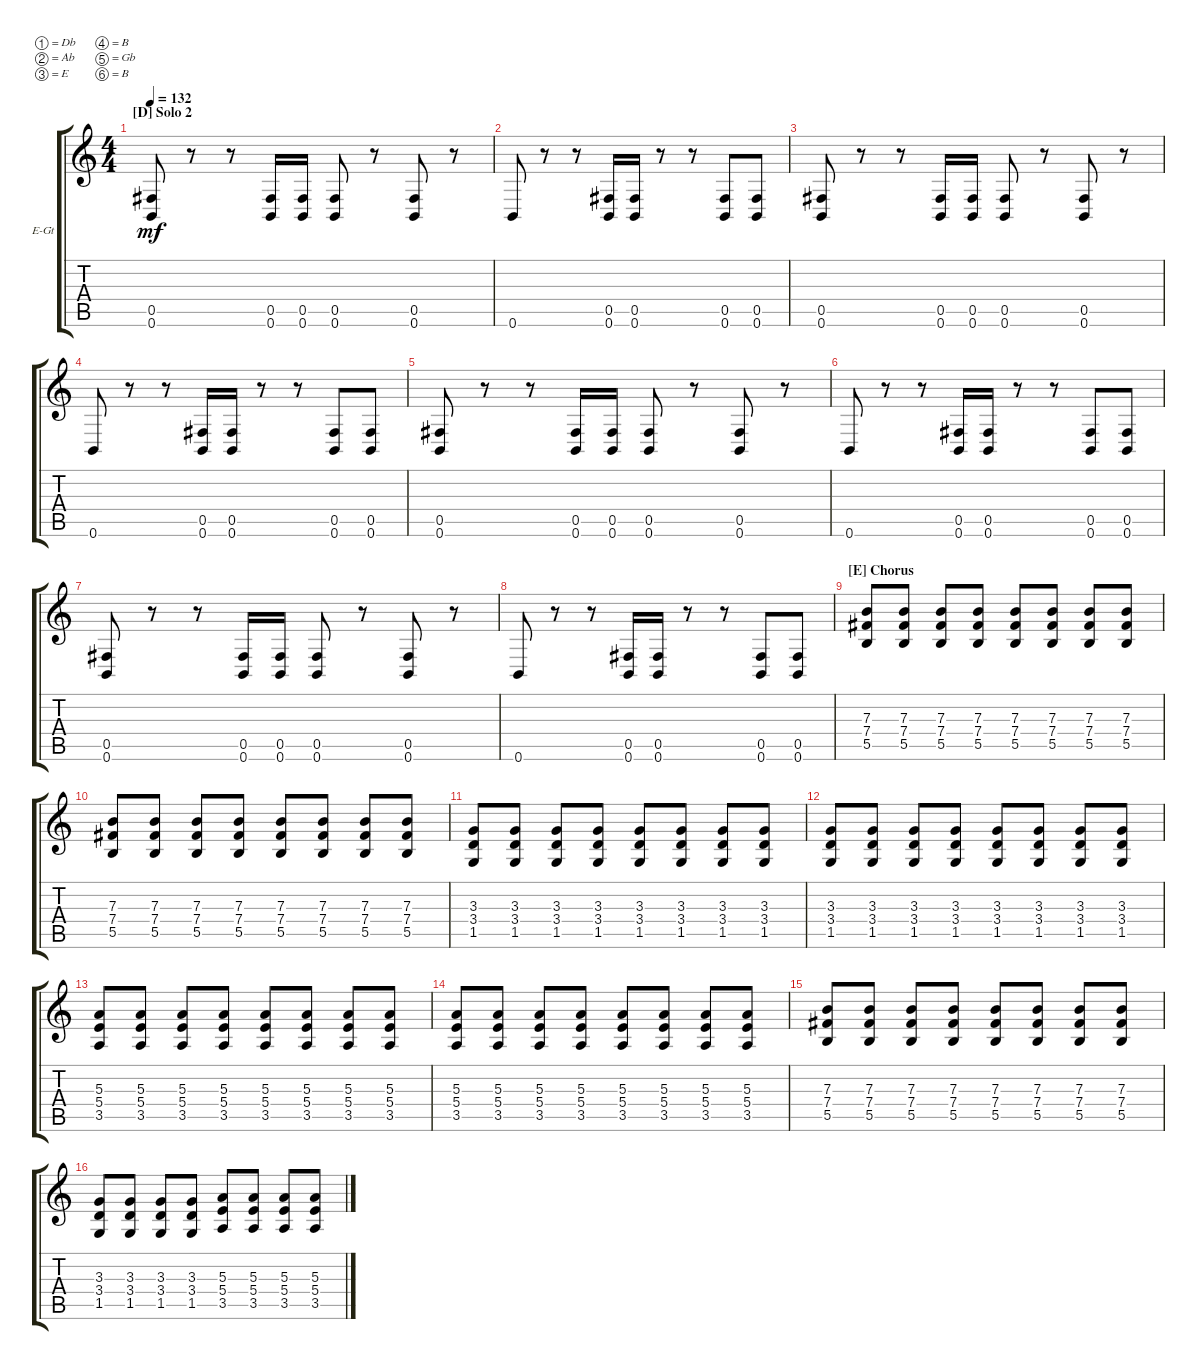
\bracketExtendMode groupsimilarinstruments
\firstSystemTrackNameOrientation horizontal
\otherSystemsTrackNameOrientation horizontal
\track ("Electric Guitar 1" "E-Gt") {instrument distortionguitar}
\staff {score tabs}
\tuning (Db4 Ab3 E3 B2 Gb2 B1)
\ts (4 4)
\section ("D" "Solo 2")
\tempo 132
\clef g2
\ks c
(0.6 0.5).8{dy mf} r.8 r.8 (0.5 0.6).16 (0.6 0.5).16 (0.5 0.6).8 r.8 (0.5 0.6).8 r.8 |
0.6.8 r.8 r.8 (0.6 0.5).16 (0.5 0.6).16 r.8 r.8 (0.5 0.6).8 (0.6 0.5).8 |
(0.6 0.5).8 r.8 r.8 (0.5 0.6).16 (0.6 0.5).16 (0.5 0.6).8 r.8 (0.5 0.6).8 r.8 |
0.6.8 r.8 r.8 (0.6 0.5).16 (0.5 0.6).16 r.8 r.8 (0.5 0.6).8 (0.6 0.5).8 |
(0.6 0.5).8 r.8 r.8 (0.5 0.6).16 (0.6 0.5).16 (0.5 0.6).8 r.8 (0.5 0.6).8 r.8 |
0.6.8 r.8 r.8 (0.6 0.5).16 (0.5 0.6).16 r.8 r.8 (0.5 0.6).8 (0.6 0.5).8 |
(0.6 0.5).8 r.8 r.8 (0.5 0.6).16 (0.6 0.5).16 (0.5 0.6).8 r.8 (0.5 0.6).8 r.8 |
0.6.8 r.8 r.8 (0.6 0.5).16 (0.5 0.6).16 r.8 r.8 (0.5 0.6).8 (0.6 0.5).8 |
\section ("E" "Chorus")
(5.5 7.4 7.3).8 (5.5 7.4 7.3).8 (5.5 7.4 7.3).8 (5.5 7.4 7.3).8 (5.5 7.4 7.3).8 (5.5 7.4 7.3).8 (5.5 7.4 7.3).8 (5.5 7.4 7.3).8 |
(5.5 7.4 7.3).8 (5.5 7.4 7.3).8 (5.5 7.4 7.3).8 (5.5 7.4 7.3).8 (5.5 7.4 7.3).8 (5.5 7.4 7.3).8 (5.5 7.4 7.3).8 (5.5 7.4 7.3).8 |
(1.5 3.4 3.3).8 (1.5 3.4 3.3).8 (1.5 3.4 3.3).8 (1.5 3.4 3.3).8 (1.5 3.4 3.3).8 (1.5 3.4 3.3).8 (1.5 3.4 3.3).8 (1.5 3.4 3.3).8 |
(1.5 3.4 3.3).8 (1.5 3.4 3.3).8 (1.5 3.4 3.3).8 (1.5 3.4 3.3).8 (1.5 3.4 3.3).8 (1.5 3.4 3.3).8 (1.5 3.4 3.3).8 (1.5 3.4 3.3).8 |
(3.5 5.4 5.3).8 (3.5 5.4 5.3).8 (3.5 5.4 5.3).8 (3.5 5.4 5.3).8 (3.5 5.4 5.3).8 (3.5 5.4 5.3).8 (3.5 5.4 5.3).8 (3.5 5.4 5.3).8 |
(3.5 5.4 5.3).8 (3.5 5.4 5.3).8 (3.5 5.4 5.3).8 (3.5 5.4 5.3).8 (3.5 5.4 5.3).8 (3.5 5.4 5.3).8 (3.5 5.4 5.3).8 (3.5 5.4 5.3).8 |
(5.5 7.4 7.3).8 (5.5 7.4 7.3).8 (5.5 7.4 7.3).8 (5.5 7.4 7.3).8 (5.5 7.4 7.3).8 (5.5 7.4 7.3).8 (5.5 7.4 7.3).8 (5.5 7.4 7.3).8 |
(1.5 3.4 3.3).8 (1.5 3.4 3.3).8 (1.5 3.4 3.3).8 (1.5 3.4 3.3).8 (3.5 5.4 5.3).8 (3.5 5.4 5.3).8 (3.5 5.4 5.3).8 (3.5 5.4 5.3).8
